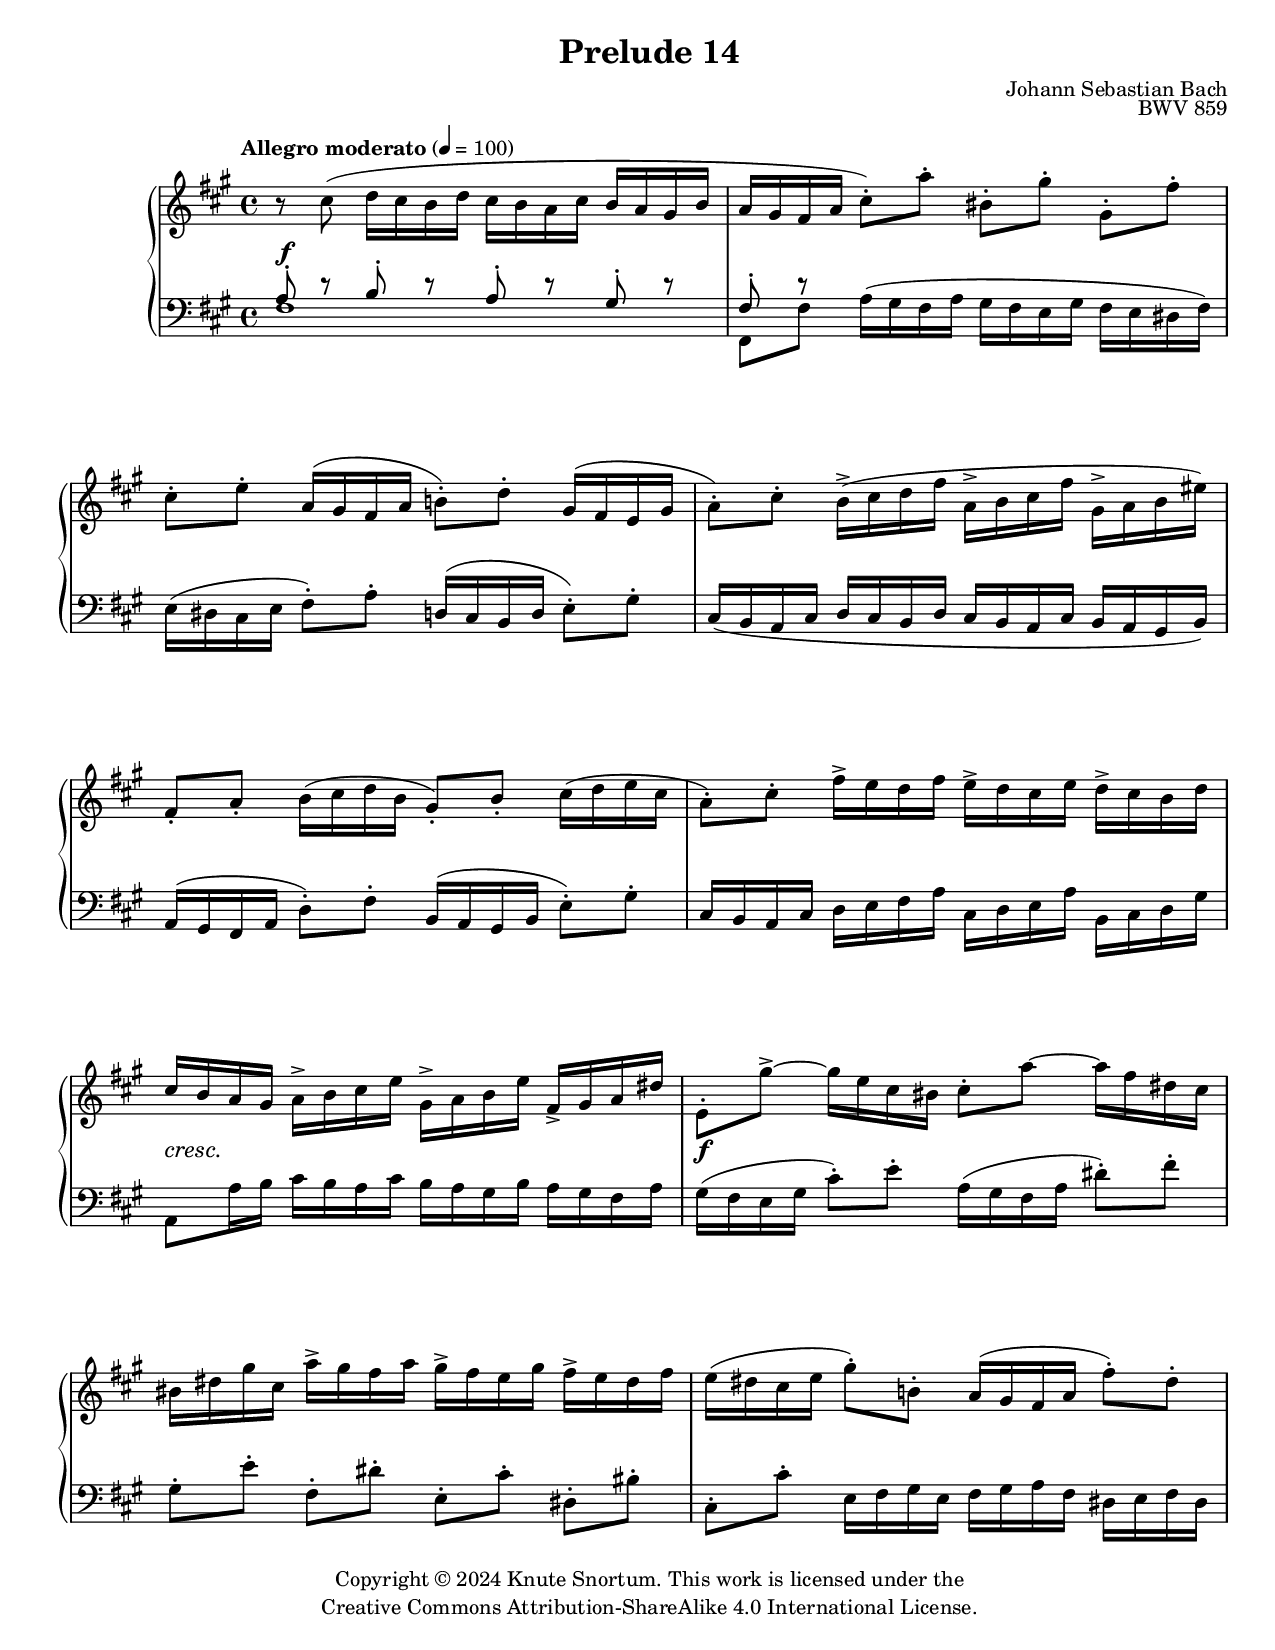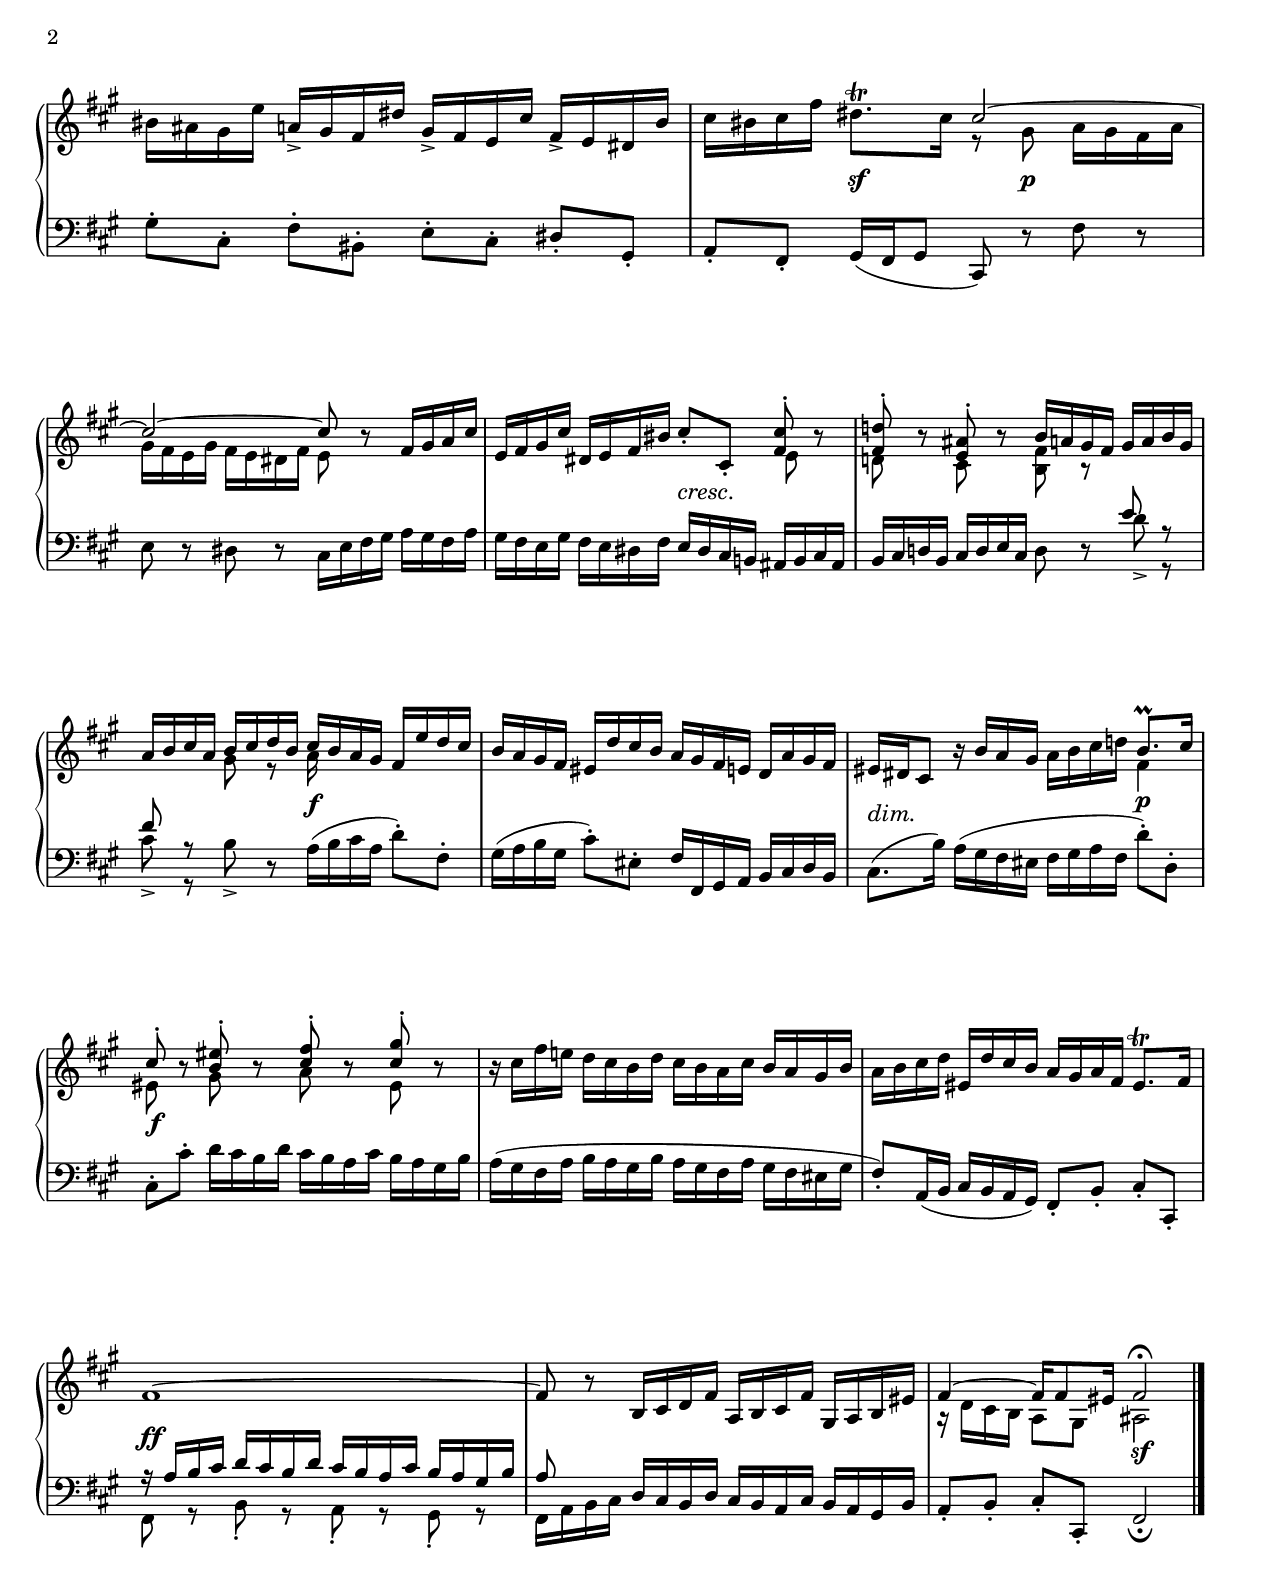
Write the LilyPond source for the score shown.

\version "2.24.0"

\include "includes/header-paper.ily"
%...+....1....+....2....+....3....+....4....+....5....+....6....+....7....+....

\version "2.24.0"
\language "english"

\include "global-variables.ily"

%%% Positions and shapes %%%

slurShapeA = \shape #'((0 . -1) (0 . 0) (0 . 0) (0 . -0.5)) \etc

%%% Music %%%

global = {
  \time 4/4
  \key fs \minor
}

rightHand = \relative {
  \global
  \beamQuarterNotes.44
  r8 cs''-\slurShapeA (  d16 cs b d  cs b a cs  b a gs b |
  a gs fs a  cs8-.) a'-.  bs,-. gs'-.  gs,-. fs'-. |
  cs8-. e-.  a,16( gs fs a  b!8-.) d-.  gs,16( fs e gs |
  a8-.) cs-.  b16->( cs d fs  a,-> b cs fs  gs,-> a b es) |
  fs,8-. a-.  b16( cs d b  gs8-.) b-.  cs16( d e cs |
  a8-.) cs-.  fs16-> e d fs  e-> d cs e  d-> cs b d |
  cs16 b a gs  a-> b cs e  gs,-> a b e  fs,-> gs a ds |
  e,8-. gs'->~  gs16 e cs bs  cs8-. a'~  a16 fs ds cs |
  
  \barNumberCheck 9
  bs16 ds gs cs,  a'-> gs fs a  gs-> fs e gs  fs-> e ds fs |
  e16( ds cs e  gs8-.) b,!-.  a16( gs fs a  fs'8-.) ds-. |
  bs16 as gs e'  a,-> gs fs ds'  gs,-> fs e cs'   fs,-> e ds bs' |
  cs16 bs cs fs  ds8.\trill cs16  \voiceOne cs2~ |
  cs2~ cs8 \oneVoice r fs,16 gs a cs |
  e,16 fs gs cs  ds, e fs bs  cs8-. cs,-. \voiceOne <fs cs'>-. b\rest |
  <fs d'!>8-. b\rest <e, as>-. b'\rest  b16 a gs fs  gs a b gs |
  a16 b cs a  b cs d b  cs b a gs  fs e' d cs |
  
  \barNumberCheck 17
  \oneVoice b16 a gs fs  es d' cs b  a gs fs e  d a' gs fs |
  es16 ds cs8  r16 b' a gs  a b cs d! \voiceOne b8.\prall cs16 |
  cs8-. b\rest <b es>-. b\rest <cs fs>-. b\rest <cs gs'>-. b\rest |
  \oneVoice r16 cs fs e!  d cs b d  cs b a cs  b a gs b |
  a16 b cs d  es, d' cs b  a gs a fs  es8.\trill fs16 |
  fs1^~ |
  fs8 \oneVoice r b,16 cs d fs  a, b cs fs  gs, a b es |
  % fermata, SrcB
  \voiceOne fs4~ fs16 fs8 es16  fs2\fermata |
  \bar "|."
}

leftHandUpper = \relative {
  \voiceThree a8-. r b-. r a-. r gs-. r |
  fs8-. r s2. |
  s1 * 6 | 
  
  \barNumberCheck 9
  s1 * 3 |
  s2 \voiceUp r8 gs'  a16 gs fs a |
  gs16 fs e gs  fs e ds fs  e8 s s4 |
  s2. e8 s |
  d!8 s cs s  <b fs'> r \voiceDown e r |
  fs r \voiceUp gs r  a16 s8. s4 |
  
  \barNumberCheck 17
  s1 |
  s2. fs4 |
  es8 s gs s a s es s |
  s1 * 2 |
  \voiceDown r16 a, b cs  d cs b d  cs b a cs  b a gs b |
  a8 s s2. |
  % final as, SrcB
  \voiceUp r16 d cs b  a8 gs  as2 |
}

leftHandLower = \relative {
  \beamQuarterNotes.44
  \voiceTwo fs1 |
  fs,8 fs' \oneVoice a16( gs fs a  gs fs e gs  fs e ds fs) |
  e16( ds cs e  fs8-.) a-.  d,16( cs b d  e8-.) gs-. |
  cs,16( b a cs  d cs b d  cs b a cs  b a gs b) |
  a16( gs fs a  d8-.) fs-.  b,16( a gs b  e8-.) gs-. |
  cs,16 b a cs  d e fs a  cs, d e a  b, cs d gs |
  a,8 a'16 b  cs b a cs  b a gs b  a gs fs a |
  gs16( fs e gs  cs8-.) e-.  a,16( gs fs a  ds8-.) fs-. |
  
  \barNumberCheck 9
  gs,8-. e'-.  fs,-. ds'-.  e,-. cs'-.  ds,-. bs'-. |
  cs,8-. cs'-.  e,16 fs gs e  fs gs a fs  ds e fs ds |
  gs8-. cs,-.  fs-. bs,-.  e-. cs-.  ds-. gs,-. |
  a8-. fs-.  gs16( fs gs8  cs,) r fs' r |
  e8 r ds r  cs16 e fs gs  a gs fs a |
  gs16 fs e gs  fs e ds fs  e ds cs b!  as b cs as |
  b16 cs d! b  cs d e cs  \voiceTwo d8 d\rest d'-> r |
  cs8-> r \oneVoice b_> r  a16( b cs a  d8-.) fs,-. |
  
  \barNumberCheck 17
  gs16( a b gs  cs8-.) es,-.  fs16 fs, gs a  b cs d b |
  cs8.( b'16)  a( gs fs es  fs gs a fs  d'8-.) d,-. |
  cs8-. cs'-.  d16 cs b d  cs b a cs  b a gs b |
  a16( gs fs a  b a gs b  a gs fs a  gs fs es gs |
  fs8-.) a,16( b  cs b a gs)  fs8-. b-. cs-. cs,-. |
  \voiceTwo fs8 r b-. r a-. r gs-. r |
  fs16 a b cs  \oneVoice d cs b d  cs b a cs  b a gs b |
  a8-. b-. cs-. cs,-.  fs2_\fermata |
}

leftHand = {
  \global
  \clef bass
  <<
    \new Voice \leftHandUpper
    \new Voice \leftHandLower
  >>
}

dynamics = {
  \override DynamicTextSpanner.style = #'none
  s1\f |
  s1 * 5 |
  s1\cresc |
  s1\f |
  
  \barNumberCheck 9
  s1 * 3 |
  s4 \tag layout { s\sf } \tag midi { s } s8 s\p s4 |
  s1 |
  s2 s\cresc |
  s1 |
  s2 s-\tweak Y-offset 0.5 \f |
  
  \barNumberCheck 17
  s1 |
  s2.\dim s4-\tweak Y-offset 1 \p |
  s1\f |
  s1 * 2 |
  s1\ff |
  s1 |
  s2 s-\tweak Y-offset -2 \sf |
}

tempi = {
  \tempo "Allegro moderato" 4 = 100
  s1 * 23 |
  \set Score.tempoHideNote = ##t
  \tempo 4 = 92
  s4 \tempo 4 = 84 s \tempo 4 = 60 s2 |
}

forceBreaks = {
  % page 1
  s1\noBreak s1\break\noPageBreak
  s1\noBreak s1\break\noPageBreak
  s1\noBreak s1\break\noPageBreak
  s1\noBreak s1\break\noPageBreak
  s1\noBreak s1\pageBreak
  
  % page 2
  s1\noBreak s1\break\noPageBreak
  \repeat unfold 2 { s1\noBreak } s1\break\noPageBreak
  \repeat unfold 2 { s1\noBreak } s1\break\noPageBreak
  \repeat unfold 2 { s1\noBreak } s1\break\noPageBreak
}

preludeFourteenNotes =
\score {
  \header {
    title = "Prelude 14"
  }
  \keepWithTag layout  
  \new PianoStaff \with {
    \override StaffGrouper.staff-staff-spacing = 
      #'((basic-distance . 10)
         (padding . 1))    
  } <<
    \new Staff = "upper" \rightHand
    \new Dynamics \dynamics
    \new Staff = "lower" \leftHand
    \new Dynamics \tempi
    \new Devnull \forceBreaks
  >>
  \layout {
    \context {
      \Score
      \override Stem.details.beamed-lengths = #'(3.5 4.1)
    }  
  }
}

\include "articulate.ly"

preludeFourteenMidi =
\book {
  \bookOutputName "prelude-14-bwv-859"
  \score {
    \keepWithTag midi
    \articulate <<
      \new Staff = "upper" << \rightHand \dynamics \tempi >>
      \new Staff = "lower" << \leftHand \dynamics \tempi >>
    >>
    \midi {}
  }
}


\header {
  title = "Prelude 14"
  composer = "Johann Sebastian Bach"
  opus = "BWV 859"
}

\paper {
  print-all-headers = ##f
}

\preludeFourteenNotes
\preludeFourteenMidi